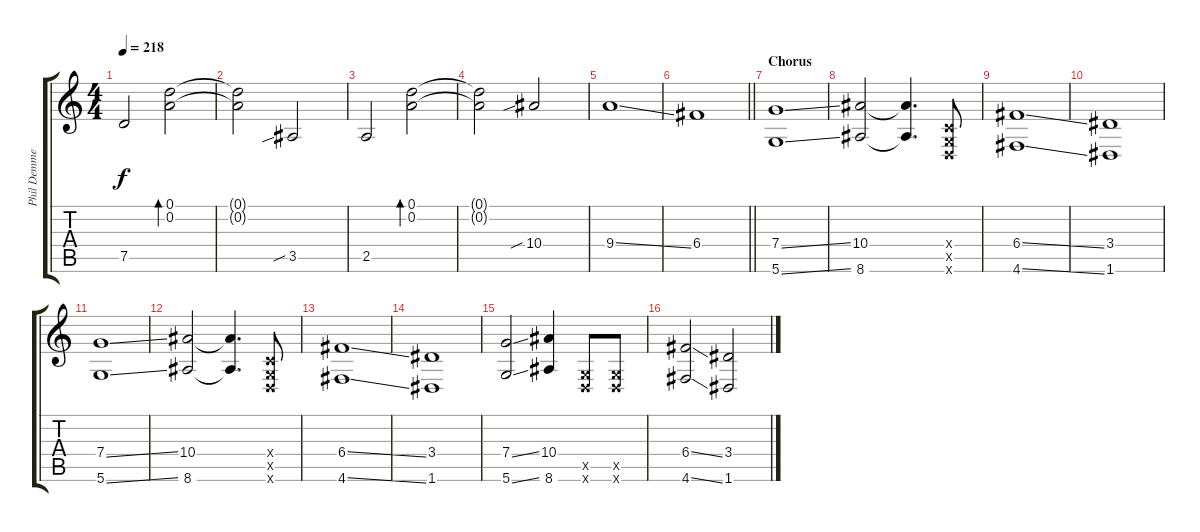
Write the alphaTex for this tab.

\track ("Phil Demmel" "Phil Demme") {instrument distortionguitar}
\staff {score tabs}
\tuning (D4 A3 F3 C3 G2 D2) {hide}
\ts (4 4)
\tempo 218
\clef g2
\ks c
7.5.2{dy f} (0.1 0.2).2{bd 240} |
(0.1{t} 0.2{t}).2 3.5{sib}.2 |
2.5.2 (0.1 0.2).2{bd 240} |
(0.1{t} 0.2{t}).2 10.4{sib}.2 |
9.4{ss}.1 |
\barLineRight lightlight
6.4.1 |
\section ("" "Chorus")
(7.4{ss} 5.6{ss}).1 |
(10.4 8.6).2 (10.4{t} 8.6{t}).4{d} (0.4{x} 0.5{x} 0.6{x}).8 |
(6.4{ss} 4.6{ss}).1 |
(3.4 1.6).1 |
(7.4{ss} 5.6{ss}).1 |
(10.4 8.6).2 (10.4{t} 8.6{t}).4{d} (0.4{x} 0.5{x} 0.6{x}).8 |
(6.4{ss} 4.6{ss}).1 |
(3.4 1.6).1 |
(7.4{ss} 5.6{ss}).2 (10.4 8.6).4 (0.5{x} 0.6{x}).8 (0.5{x} 0.6{x}).8 |
(6.4{ss} 4.6{ss}).2 (3.4 1.6).2
